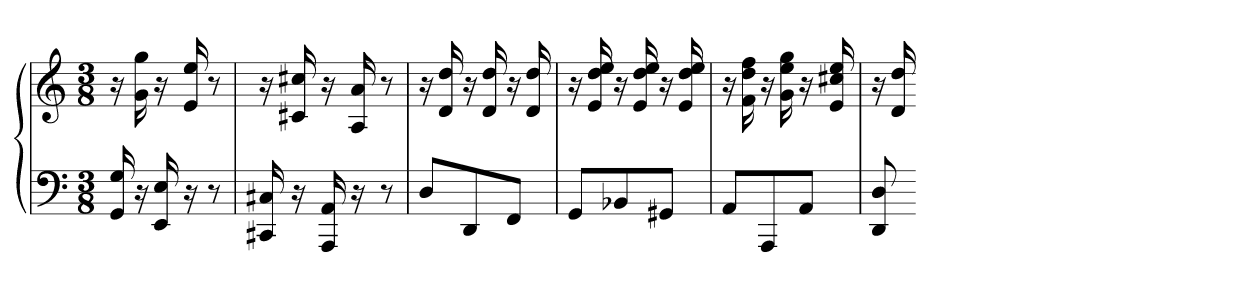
**kern	**kern
*part1	*part1
*staff2	*staff1
*clefF4	*clefG2
*M3/8	*M3/8
=	=
16GG 16G	16r
16r	16g 16gg
16EE 16E	16r
16r	16e 16ee
8r	8r
=	=
16CC#X 16C#X	16r
16r	16c#X 16cc#X
16AAA 16AA	16r
16r	16A 16a
8r	8r
=	=
8DL	16r
.	16d 16dd
8DD	16r
.	16d 16dd
8FFJ	16r
.	16d 16dd
=	=
8GGL	16r
.	16e 16dd 16ee
8BB-X	16r
.	16e 16dd 16ee
8GG#XJ	16r
.	16e 16dd 16ee
=	=
8AAL	16r
.	16f 16dd 16ff
8AAA	16r
.	16g 16ee 16gg
8AAJ	16r
.	16e 16cc#X 16ee
=	=
8DD 8D	16r
.	16d 16dd
=-	=-
*-	*-
